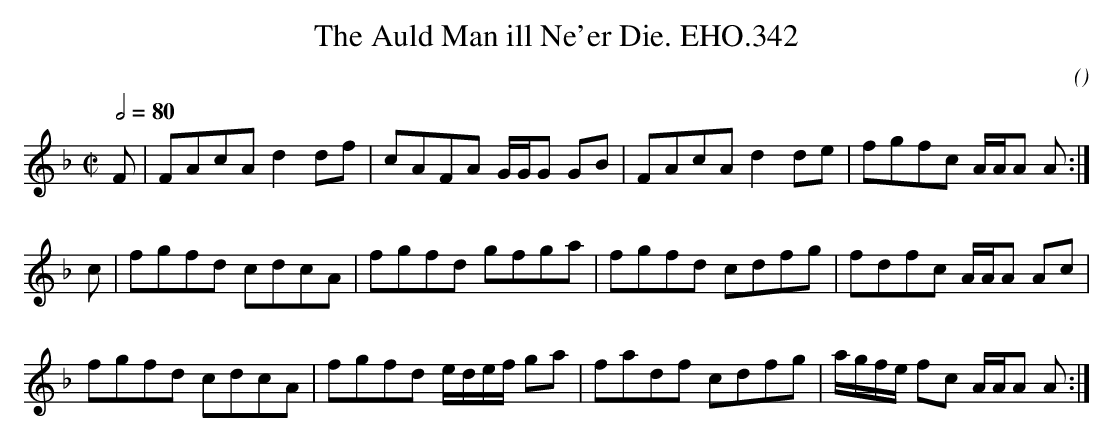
X:1
T:Auld Man ill Ne'er Die. EHO.342, The
M:C|
L:1/8
Q:1/2=80
C:
O:
K:F
F | FAcA d2df | cAFA G/G/G GB | FAcA d2de | fgfc A/A/A A:|
c | fgfd cdcA | fgfd gfga | fgfd cdfg | fdfc A/A/A Ac |
fgfd cdcA | fgfd e/d/e/f/ ga | fadf cdfg | a/g/f/e/ fc A/A/A A :|
